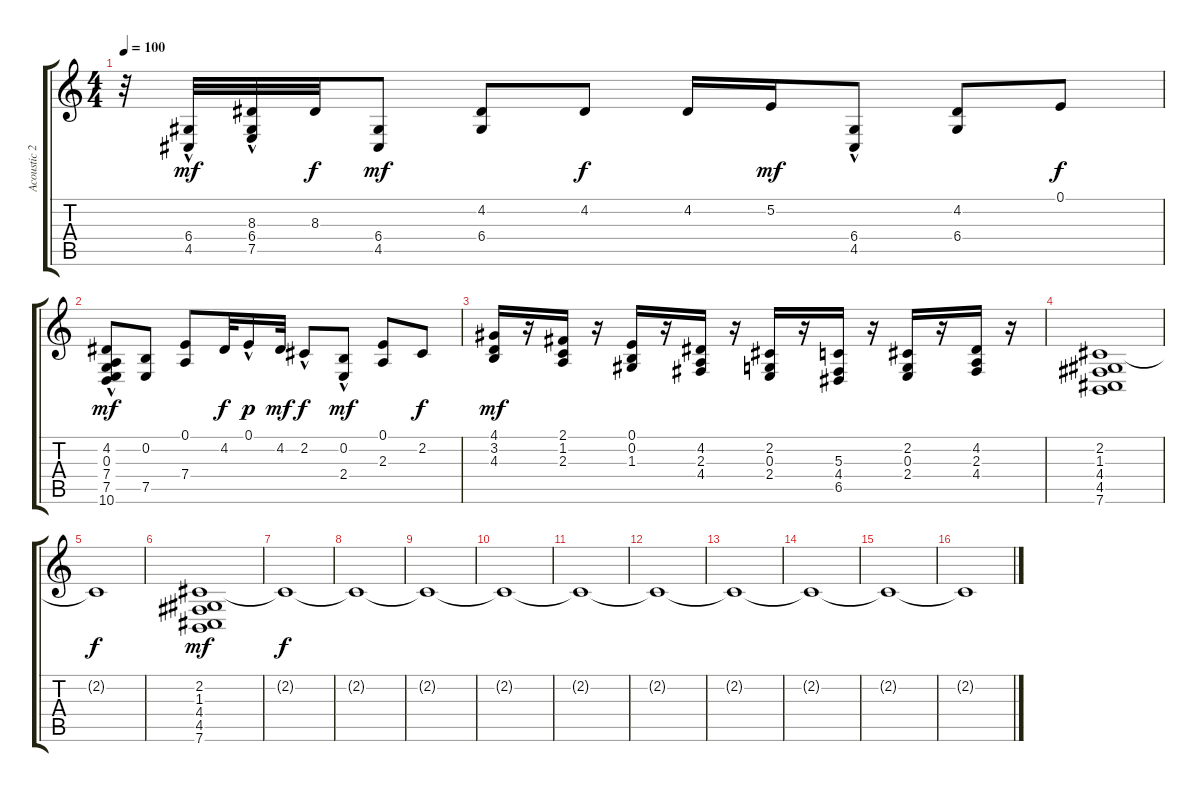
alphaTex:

\track ("Acoustic 2" "Acoustic 2") {instrument clavinet}
\staff {score tabs}
\tuning (E4 B3 G3 D3 A2 E2) {hide}
\ts (4 4)
\tempo 100
\clef g2
\ks c
r.32{dy mf instrument clavinet} (6.4 4.5{hac}).32 (8.3{hac} 6.4{hac} 7.5).32 8.3.32{dy f} (6.4 4.5).8{dy mf} (4.2 6.4).8 4.2.8{dy f} 4.2.16 5.2.16{dy mf} (6.4{hac} 4.5{hac}).8 (4.2 6.4).8 0.1.8{dy f} |
(4.2{hac} 0.3 7.4 7.5 10.6).8{dy mf} (0.2 7.5).8 (0.1 7.4).8 4.2.32{dy f} 0.1{hac}.16{dy p} 4.2.32{dy mf} 2.2{hac}.8{dy f} (0.2{hac} 2.4{hac}).8{dy mf} (0.1 2.3).8 2.2.8{dy f} |
(4.1 3.2 4.3).16{dy mf} r.16 (2.1 1.2 2.3).16 r.16 (0.1 0.2 1.3).16 r.16 (4.2 2.3 4.4).16 r.16 (2.2 0.3 2.4).16 r.16 (5.3 4.4 6.5).16 r.16 (2.2 0.3 2.4).16 r.16 (4.2 2.3 4.4).16 r.16 |
(2.2 1.3 4.4 4.5 7.6).1 |
2.2{t}.1{dy f} |
(2.2 1.3 4.4 4.5 7.6).1{dy mf} |
2.2{t}.1{dy f} |
2.2{t}.1 |
2.2{t}.1 |
2.2{t}.1 |
2.2{t}.1 |
2.2{t}.1 |
2.2{t}.1 |
2.2{t}.1 |
2.2{t}.1 |
2.2{t}.1
